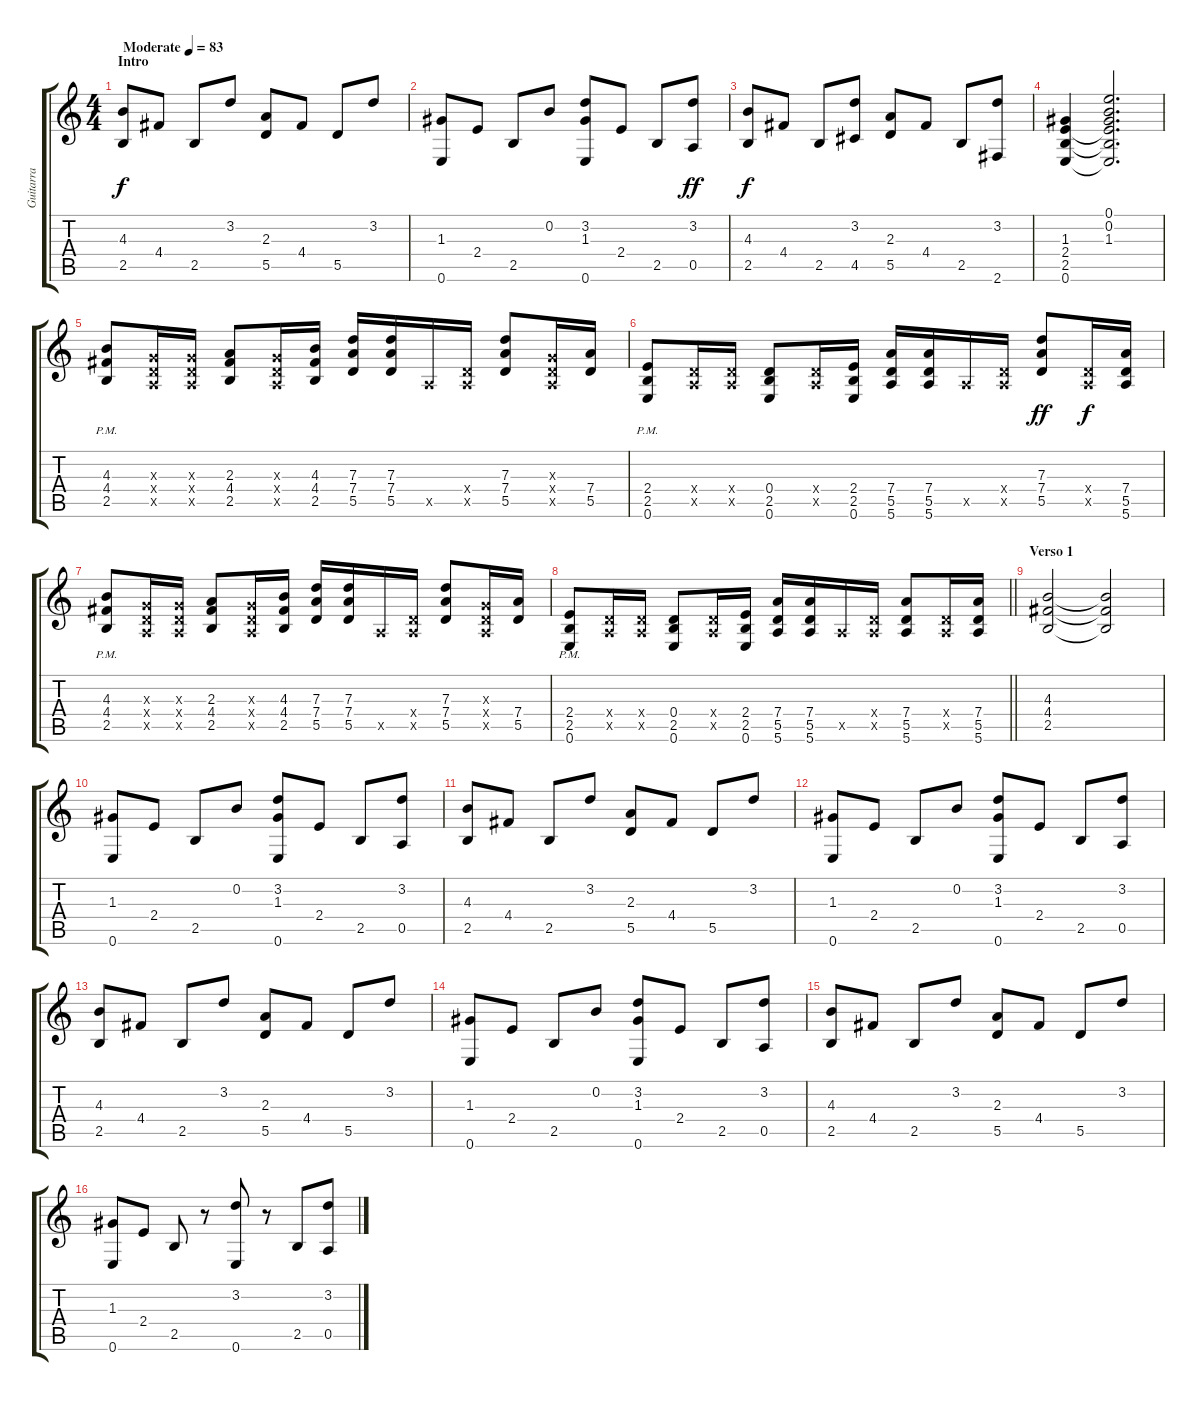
\track ("Guitarra" "Guitarra") {instrument electricguitarclean}
\staff {score tabs}
\tuning (E4 B3 G3 D3 A2 E2) {hide}
\ts (4 4)
\section ("" "Intro")
\tempo (83 "Moderate")
\clef g2
\ks c
(4.3 2.5).8{dy f instrument electricguitarclean} 4.4.8 2.5.8 3.2.8 (2.3 5.5).8 4.4.8 5.5.8 3.2.8 |
(1.3 0.6).8 2.4.8 2.5.8 0.2.8 (3.2 1.3 0.6).8 2.4.8 2.5.8 (3.2 0.5).8{dy ff} |
(4.3 2.5).8{dy f} 4.4.8 2.5.8 (3.2 4.5).8 (2.3 5.5).8 4.4.8 2.5.8 (3.2 2.6).8 |
(1.3 2.4 2.5 0.6).4 (0.1 0.2 1.3 2.4{t} 2.5{t} 0.6{t}).2{d} |
(4.3{pm} 4.4 2.5{pm}).8{volume 9 instrument overdrivenguitar} (0.3{x} 0.4{x} 0.5{x}).16 (0.3{x} 0.4{x} 0.5{x}).16 (2.3 4.4 2.5).8 (0.3{x} 0.4{x} 0.5{x}).16 (4.3 4.4 2.5).16 (7.3 7.4 5.5).16 (7.3 7.4 5.5).16 0.5{x}.16 (0.4{x} 0.5{x}).16 (7.3 7.4 5.5).8 (0.3{x} 0.4{x} 0.5{x}).16 (7.4 5.5).16 |
(2.4 2.5{pm} 0.6).8 (0.4{x} 0.5{x}).16 (0.4{x} 0.5{x}).16 (0.4 2.5 0.6).8 (0.4{x} 0.5{x}).16 (2.4 2.5 0.6).16 (7.4 5.5 5.6).16 (7.4 5.5 5.6).16 0.5{x}.16 (0.4{x} 0.5{x}).16 (7.3 7.4 5.5).8{dy ff} (0.4{x} 0.5{x}).16{dy f} (7.4 5.5 5.6).16 |
(4.3{pm} 4.4 2.5{pm}).8 (0.3{x} 0.4{x} 0.5{x}).16 (0.3{x} 0.4{x} 0.5{x}).16 (2.3 4.4 2.5).8 (0.3{x} 0.4{x} 0.5{x}).16 (4.3 4.4 2.5).16 (7.3 7.4 5.5).16 (7.3 7.4 5.5).16 0.5{x}.16 (0.4{x} 0.5{x}).16 (7.3 7.4 5.5).8 (0.3{x} 0.4{x} 0.5{x}).16 (7.4 5.5).16 |
\barLineRight lightlight
(2.4 2.5{pm} 0.6).8 (0.4{x} 0.5{x}).16 (0.4{x} 0.5{x}).16 (0.4 2.5 0.6).8 (0.4{x} 0.5{x}).16 (2.4 2.5 0.6).16 (7.4 5.5 5.6).16 (7.4 5.5 5.6).16 0.5{x}.16 (0.4{x} 0.5{x}).16 (7.4 5.5 5.6).8 (0.4{x} 0.5{x}).16 (7.4 5.5 5.6).16 |
\section ("" "Verso 1")
(4.3 4.4 2.5).2 (4.3{t} 4.4{t} 2.5{t}).2{volume 0} |
(1.3 0.6).8{volume 9 instrument electricguitarclean} 2.4.8 2.5.8 0.2.8 (3.2 1.3 0.6).8 2.4.8 2.5.8 (3.2 0.5).8 |
(4.3 2.5).8 4.4.8 2.5.8 3.2.8 (2.3 5.5).8 4.4.8 5.5.8 3.2.8 |
(1.3 0.6).8 2.4.8 2.5.8 0.2.8 (3.2 1.3 0.6).8 2.4.8 2.5.8 (3.2 0.5).8 |
(4.3 2.5).8 4.4.8 2.5.8 3.2.8 (2.3 5.5).8 4.4.8 5.5.8 3.2.8 |
(1.3 0.6).8 2.4.8 2.5.8 0.2.8 (3.2 1.3 0.6).8 2.4.8 2.5.8 (3.2 0.5).8 |
(4.3 2.5).8 4.4.8 2.5.8 3.2.8 (2.3 5.5).8 4.4.8 5.5.8 3.2.8 |
(1.3 0.6).8 2.4.8 2.5.8 r.8 (3.2 0.6).8 r.8 2.5.8 (3.2 0.5).8
